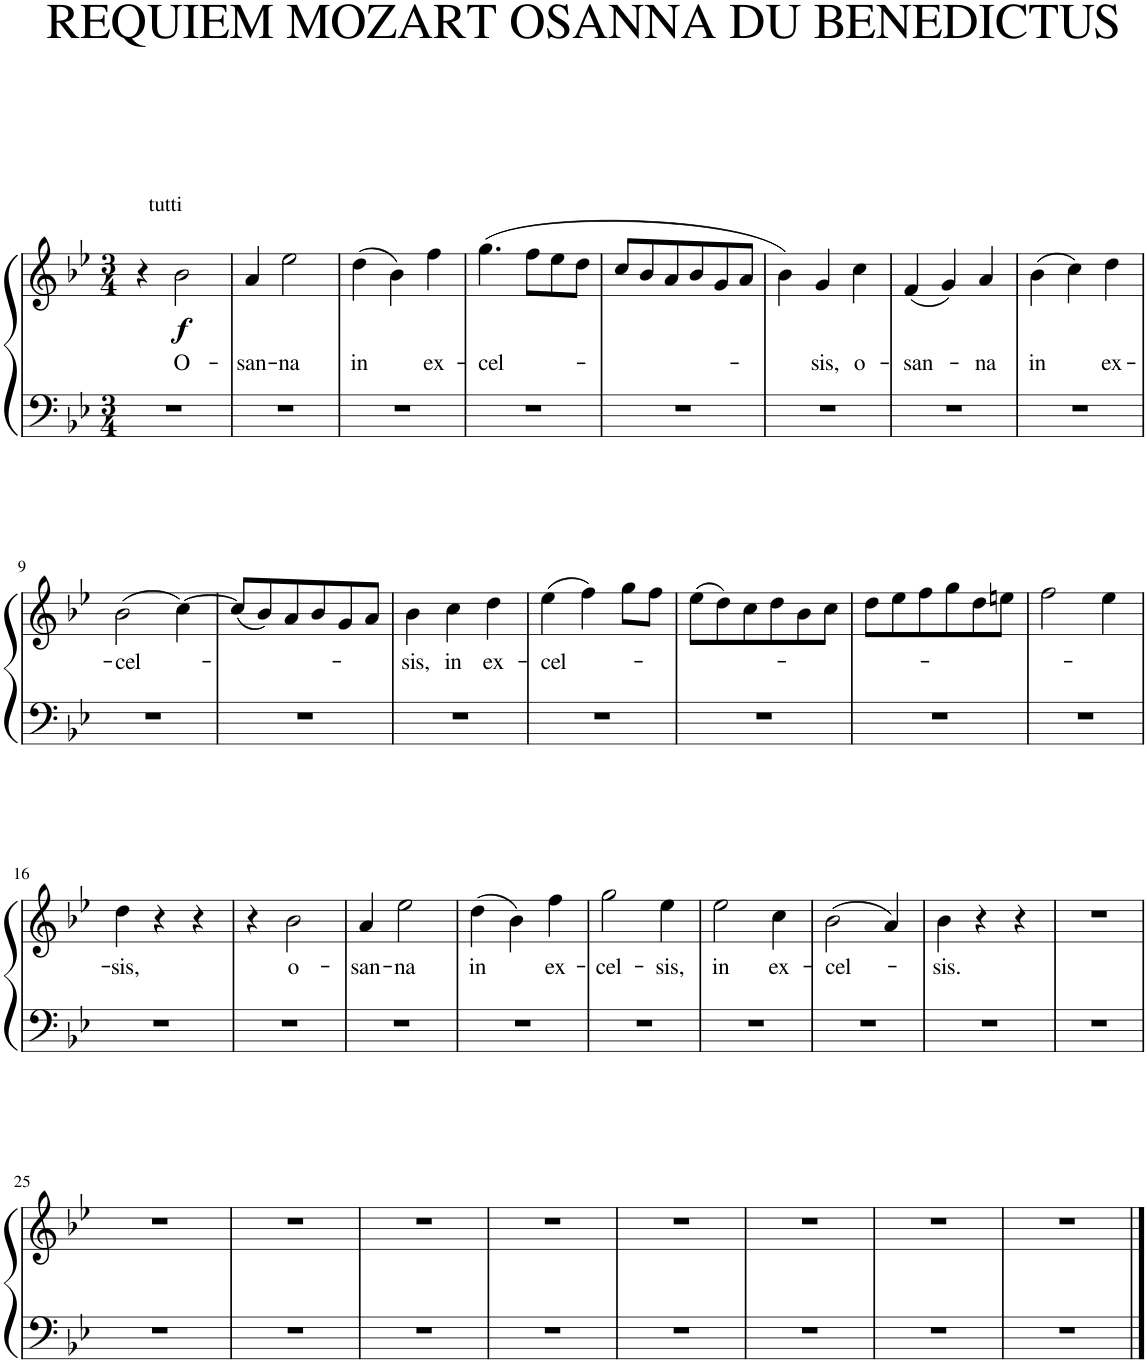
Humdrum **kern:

**kern	**kern	**text	**dynam
*part1	*part1	*part1	*part1
*staff2	*staff1	*staff1	*staff1/2
*I"Piano	*	*	*
*I'Pno.	*	*	*
*clefF4	*clefG2	*	*
*k[b-e-]	*k[b-e-]	*	*
*M3/4	*M3/4	*	*
=1	=1	=1	=1
2.r	4r	.	.
!	!LO:TX:a:t=tutti	!	!
!	!	!LO:LY:b	!LO:DY:b
.	2b-\	O-	f
=2	=2	=2	=2
!	!	!LO:LY:b	!
2.r	4a/	-san-	.
!	!	!LO:LY:b	!
.	2ee-\	-na	.
=3	=3	=3	=3
!	!	!LO:LY:b	!
2.r	(4dd\	in	.
.	4b-\)	.	.
!	!	!LO:LY:b	!
.	4ff\	ex-	.
=4	=4	=4	=4
!	!	!LO:LY:b	!
2.r	(4.gg\	-cel-	.
.	8ff\L	.	.
.	8ee-\	.	.
.	8dd\J	.	.
=5	=5	=5	=5
2.r	8cc/L	.	.
.	8b-/	.	.
.	8a/	.	.
.	8b-/	.	.
.	8g/	.	.
.	8a/J	.	.
=6	=6	=6	=6
2.r	4b-\)	.	.
!	!	!LO:LY:b	!
.	4g/	-sis,	.
!	!	!LO:LY:b	!
.	4cc\	o-	.
=7	=7	=7	=7
!	!	!LO:LY:b	!
2.r	(4f/	-san-	.
.	4g/)	.	.
!	!	!LO:LY:b	!
.	4a/	-na	.
=8	=8	=8	=8
!	!	!LO:LY:b	!
2.r	(4b-\	in	.
.	4cc\)	.	.
!	!	!LO:LY:b	!
.	4dd\	ex-	.
!!LO:LB:g=z
=9	=9	=9	=9
!	!	!LO:LY:b	!
2.r	(2b-\	-cel-	.
.	[4cc\)	.	.
=10	=10	=10	=10
2.r	(8cc/L]	.	.
.	8b-/)	.	.
.	8a/	.	.
.	8b-/	.	.
.	8g/	.	.
.	8a/J	.	.
=11	=11	=11	=11
!	!	!LO:LY:b	!
2.r	4b-\	-sis,	.
!	!	!LO:LY:b	!
.	4cc\	in	.
!	!	!LO:LY:b	!
.	4dd\	ex-	.
=12	=12	=12	=12
!	!	!LO:LY:b	!
2.r	(4ee-\	-cel-	.
.	4ff\)	.	.
.	8gg\L	.	.
.	8ff\J	.	.
=13	=13	=13	=13
2.r	(8ee-\L	.	.
.	8dd\)	.	.
.	8cc\	.	.
.	8dd\	.	.
.	8b-\	.	.
.	8cc\J	.	.
=14	=14	=14	=14
2.r	8dd\L	.	.
.	8ee-\	.	.
.	8ff\	.	.
.	8gg\	.	.
.	8dd\	.	.
.	8een\J	.	.
=15	=15	=15	=15
2.r	2ff\	.	.
.	4ee-\	.	.
!!LO:LB:g=z
=16	=16	=16	=16
!	!	!LO:LY:b	!
2.r	4dd\	-sis,	.
.	4r	.	.
.	4r	.	.
=17	=17	=17	=17
2.r	4r	.	.
!	!	!LO:LY:b	!
.	2b-\	o-	.
=18	=18	=18	=18
!	!	!LO:LY:b	!
2.r	4a/	-san-	.
!	!	!LO:LY:b	!
.	2ee-\	-na	.
=19	=19	=19	=19
!	!	!LO:LY:b	!
2.r	(4dd\	in	.
.	4b-\)	.	.
!	!	!LO:LY:b	!
.	4ff\	ex-	.
=20	=20	=20	=20
!	!	!LO:LY:b	!
2.r	2gg\	-cel-	.
!	!	!LO:LY:b	!
.	4ee-\	-sis,	.
=21	=21	=21	=21
!	!	!LO:LY:b	!
2.r	2ee-\	in	.
!	!	!LO:LY:b	!
.	4cc\	ex-	.
=22	=22	=22	=22
!	!	!LO:LY:b	!
2.r	(2b-\	-cel-	.
.	4a/)	.	.
=23	=23	=23	=23
!	!	!LO:LY:b	!
2.r	4b-\	-sis.	.
.	4r	.	.
.	4r	.	.
=24	=24	=24	=24
2.r	2.r	.	.
!!LO:LB:g=z
=25	=25	=25	=25
2.r	2.r	.	.
=26	=26	=26	=26
2.r	2.r	.	.
=27	=27	=27	=27
2.r	2.r	.	.
=28	=28	=28	=28
2.r	2.r	.	.
=29	=29	=29	=29
2.r	2.r	.	.
=30	=30	=30	=30
2.r	2.r	.	.
=31	=31	=31	=31
2.r	2.r	.	.
=32	=32	=32	=32
2.r	2.r	.	.
==	==	==	==
*-	*-	*-	*-
